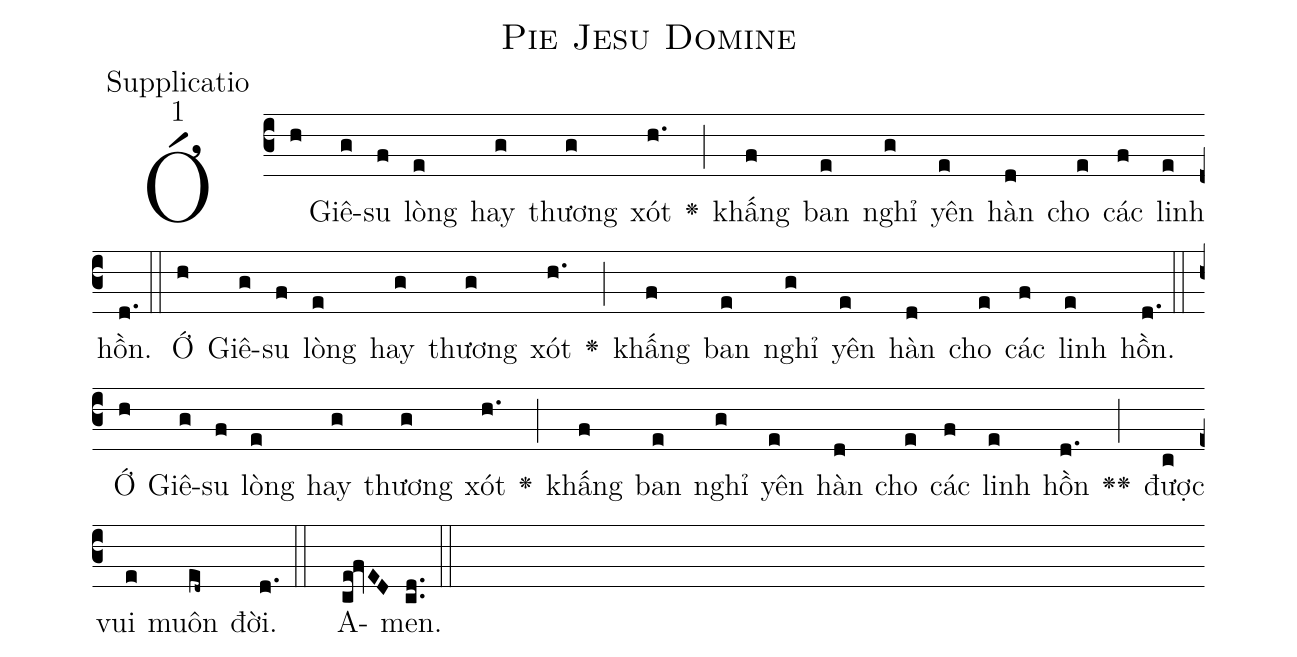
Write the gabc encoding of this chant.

name:Pie Jesu Domine;
office-part:Supplicatio;
mode:1;
%%
Ớ(h) Giê-(g)su(f) lòng(e) hay(g) thương(g) xót(h.) <v>\greheightstar</v>(;) khấng(f) ban(e) nghỉ(g) yên(e) hàn(d) cho(e) các(f) linh(e) hồn.(d.) (::)
Ớ(h) Giê-(g)su(f) lòng(e) hay(g) thương(g) xót(h.) <v>\greheightstar</v>(;) khấng(f) ban(e) nghỉ(g) yên(e) hàn(d) cho(e) các(f) linh(e) hồn.(d.) (::)
Ớ(h) Giê-(g)su(f) lòng(e) hay(g) thương(g) xót(h.) <v>\greheightstar</v>(;) khấng(f) ban(e) nghỉ(g) yên(e) hàn(d) cho(e) các(f) linh(e) hồn(d.) <v>\greheightstar</v><v>\greheightstar</v>(;) được(c) vui(e) muôn(ed~) đời.(d.::)
A-(ce!fvED)men.(cd..) (::)
